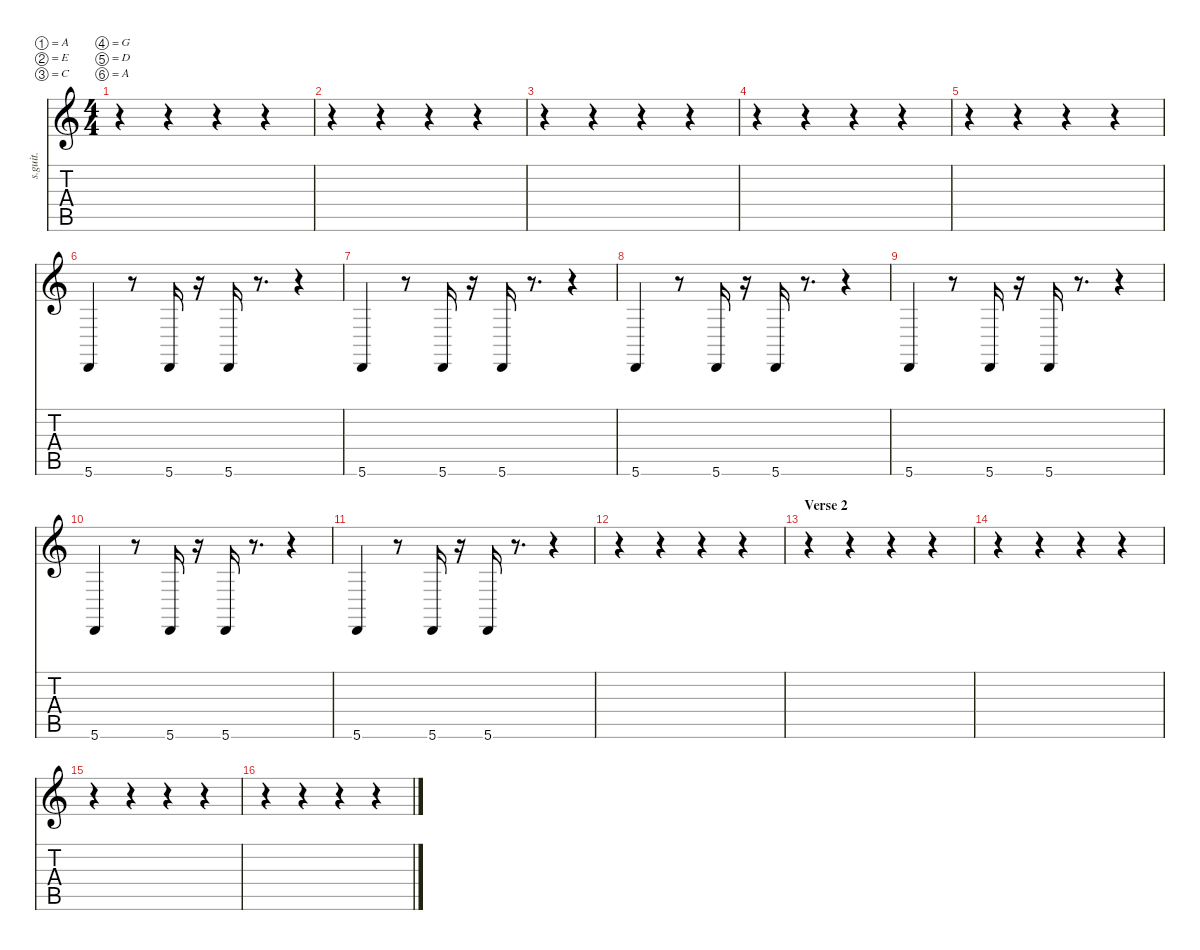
\defaultSystemsLayout 4
\hideDynamics
\bracketExtendMode nobrackets
\track ("Distorted Baritone Guitar (James Hetfie" "s.guit.") {instrument distortionguitar}
\staff {score tabs}
\tuning (A2 E2 C2 G1 D1 A0)
\ts (4 4)
\tempo (87 hide)
\clef g2
\ks c
r.4{dy fff} r.4 r.4 r.4 |
\tempo (89 hide)
r.4 r.4 r.4 r.4 |
r.4 r.4 r.4 r.4 |
\tempo (90 hide)
r.4 r.4 r.4 r.4 |
\tempo (86 hide)
r.4 r.4 r.4 r.4 |
\tempo (87 hide)
5.6.4{lyrics (0 "") lyrics (1 "") lyrics (2 "") lyrics (3 "") lyrics (4 "")} r.8 5.6.16{lyrics (0 "") lyrics (1 "") lyrics (2 "") lyrics (3 "") lyrics (4 "")} r.16 5.6.16{lyrics (0 "") lyrics (1 "") lyrics (2 "") lyrics (3 "") lyrics (4 "")} r.8{d} r.4 |
\tempo (89 hide)
5.6.4{lyrics (0 "") lyrics (1 "") lyrics (2 "") lyrics (3 "") lyrics (4 "")} r.8 5.6.16{lyrics (0 "") lyrics (1 "") lyrics (2 "") lyrics (3 "") lyrics (4 "")} r.16 5.6.16{lyrics (0 "") lyrics (1 "") lyrics (2 "") lyrics (3 "") lyrics (4 "")} r.8{d} r.4 |
\tempo (91 hide)
5.6.4{lyrics (0 "") lyrics (1 "") lyrics (2 "") lyrics (3 "") lyrics (4 "")} r.8 5.6.16{lyrics (0 "") lyrics (1 "") lyrics (2 "") lyrics (3 "") lyrics (4 "")} r.16 5.6.16{lyrics (0 "") lyrics (1 "") lyrics (2 "") lyrics (3 "") lyrics (4 "")} r.8{d} r.4 |
\tempo (90 hide)
5.6.4{lyrics (0 "") lyrics (1 "") lyrics (2 "") lyrics (3 "") lyrics (4 "")} r.8 5.6.16{lyrics (0 "") lyrics (1 "") lyrics (2 "") lyrics (3 "") lyrics (4 "")} r.16 5.6.16{lyrics (0 "") lyrics (1 "") lyrics (2 "") lyrics (3 "") lyrics (4 "")} r.8{d} r.4 |
5.6.4{lyrics (0 "") lyrics (1 "") lyrics (2 "") lyrics (3 "") lyrics (4 "")} r.8 5.6.16{lyrics (0 "") lyrics (1 "") lyrics (2 "") lyrics (3 "") lyrics (4 "")} r.16 5.6.16{lyrics (0 "") lyrics (1 "") lyrics (2 "") lyrics (3 "") lyrics (4 "")} r.8{d} r.4 |
\tempo (87 hide)
5.6.4{lyrics (0 "") lyrics (1 "") lyrics (2 "") lyrics (3 "") lyrics (4 "")} r.8 5.6.16{lyrics (0 "") lyrics (1 "") lyrics (2 "") lyrics (3 "") lyrics (4 "")} r.16 5.6.16{lyrics (0 "") lyrics (1 "") lyrics (2 "") lyrics (3 "") lyrics (4 "")} r.8{d} r.4 |
\tempo (90 hide)
r.4 r.4 r.4 r.4 |
\section ("" "Verse 2")
\tempo (88 hide)
r.4 r.4 r.4 r.4 |
\tempo (90 hide)
r.4 r.4 r.4 r.4 |
\tempo (89 hide)
r.4 r.4 r.4 r.4 |
r.4 r.4 r.4 r.4
